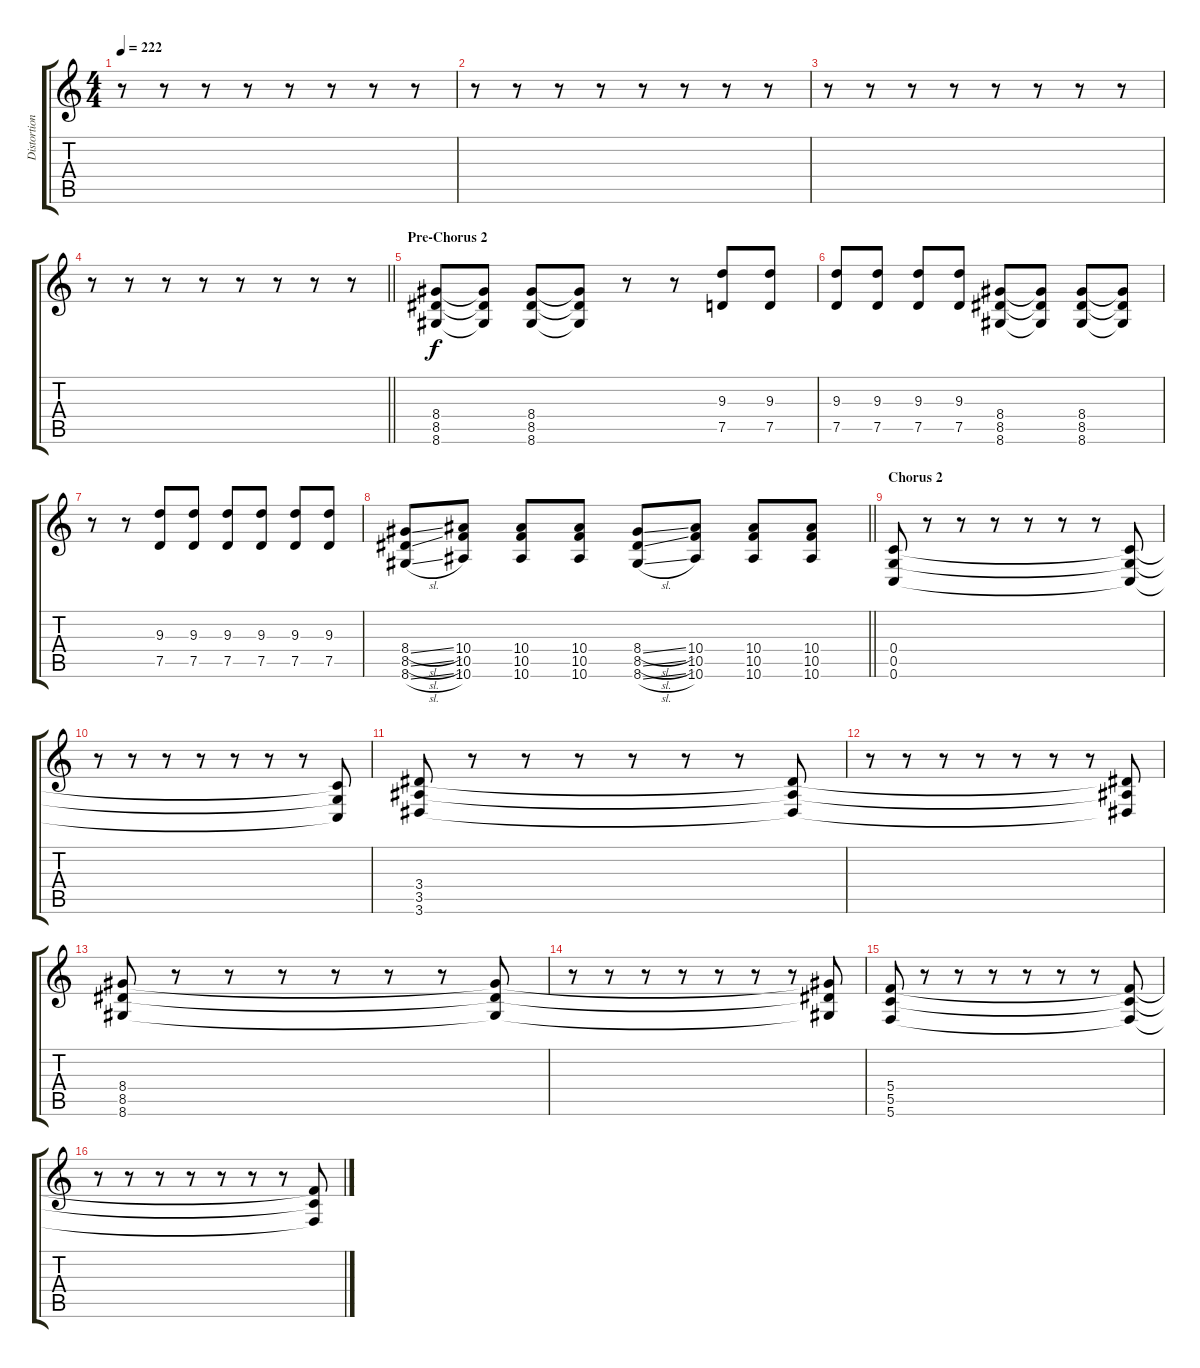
\track ("Distortion 1" "Distortion") {instrument distortionguitar}
\staff {score tabs}
\tuning (D4 A3 F3 C3 G2 C2) {hide}
\ts (4 4)
\tempo 222
\clef g2
\ks c
r.8{dy f} r.8 r.8 r.8 r.8 r.8 r.8 r.8 |
r.8 r.8 r.8 r.8 r.8 r.8 r.8 r.8 |
r.8 r.8 r.8 r.8 r.8 r.8 r.8 r.8 |
\barLineRight lightlight
r.8 r.8 r.8 r.8 r.8 r.8 r.8 r.8 |
\section ("" "Pre-Chorus 2")
(8.4 8.5 8.6).8 (8.4{t} 8.5{t} 8.6{t}).8 (8.4 8.5 8.6).8 (8.4{t} 8.5{t} 8.6{t}).8 r.8 r.8 (9.3 7.5).8 (9.3 7.5).8 |
(9.3 7.5).8 (9.3 7.5).8 (9.3 7.5).8 (9.3 7.5).8 (8.4 8.5 8.6).8 (8.4{t} 8.5{t} 8.6{t}).8 (8.4 8.5 8.6).8 (8.4{t} 8.5{t} 8.6{t}).8 |
r.8 r.8 (9.3 7.5).8 (9.3 7.5).8 (9.3 7.5).8 (9.3 7.5).8 (9.3 7.5).8 (9.3 7.5).8 |
\barLineRight lightlight
(8.4{sl} 8.5{sl} 8.6{sl}).8 (10.4 10.5 10.6).8 (10.4 10.5 10.6).8 (10.4 10.5 10.6).8 (8.4{sl} 8.5{sl} 8.6{sl}).8 (10.4 10.5 10.6).8 (10.4 10.5 10.6).8 (10.4 10.5 10.6).8 |
\section ("" "Chorus 2")
(0.4 0.5 0.6).8 r.8 r.8 r.8 r.8 r.8 r.8 (0.4{t} 0.5{t} 0.6{t}).8 |
r.8 r.8 r.8 r.8 r.8 r.8 r.8 (0.4{t} 0.5{t} 0.6{t}).8 |
(3.4 3.5 3.6).8 r.8 r.8 r.8 r.8 r.8 r.8 (3.4{t} 3.5{t} 3.6{t}).8 |
r.8 r.8 r.8 r.8 r.8 r.8 r.8 (3.4{t} 3.5{t} 3.6{t}).8 |
(8.4 8.5 8.6).8 r.8 r.8 r.8 r.8 r.8 r.8 (8.4{t} 8.5{t} 8.6{t}).8 |
r.8 r.8 r.8 r.8 r.8 r.8 r.8 (8.4{t} 8.5{t} 8.6{t}).8 |
(5.4 5.5 5.6).8 r.8 r.8 r.8 r.8 r.8 r.8 (5.4{t} 5.5{t} 5.6{t}).8 |
r.8 r.8 r.8 r.8 r.8 r.8 r.8 (5.4{t} 5.5{t} 5.6{t}).8
